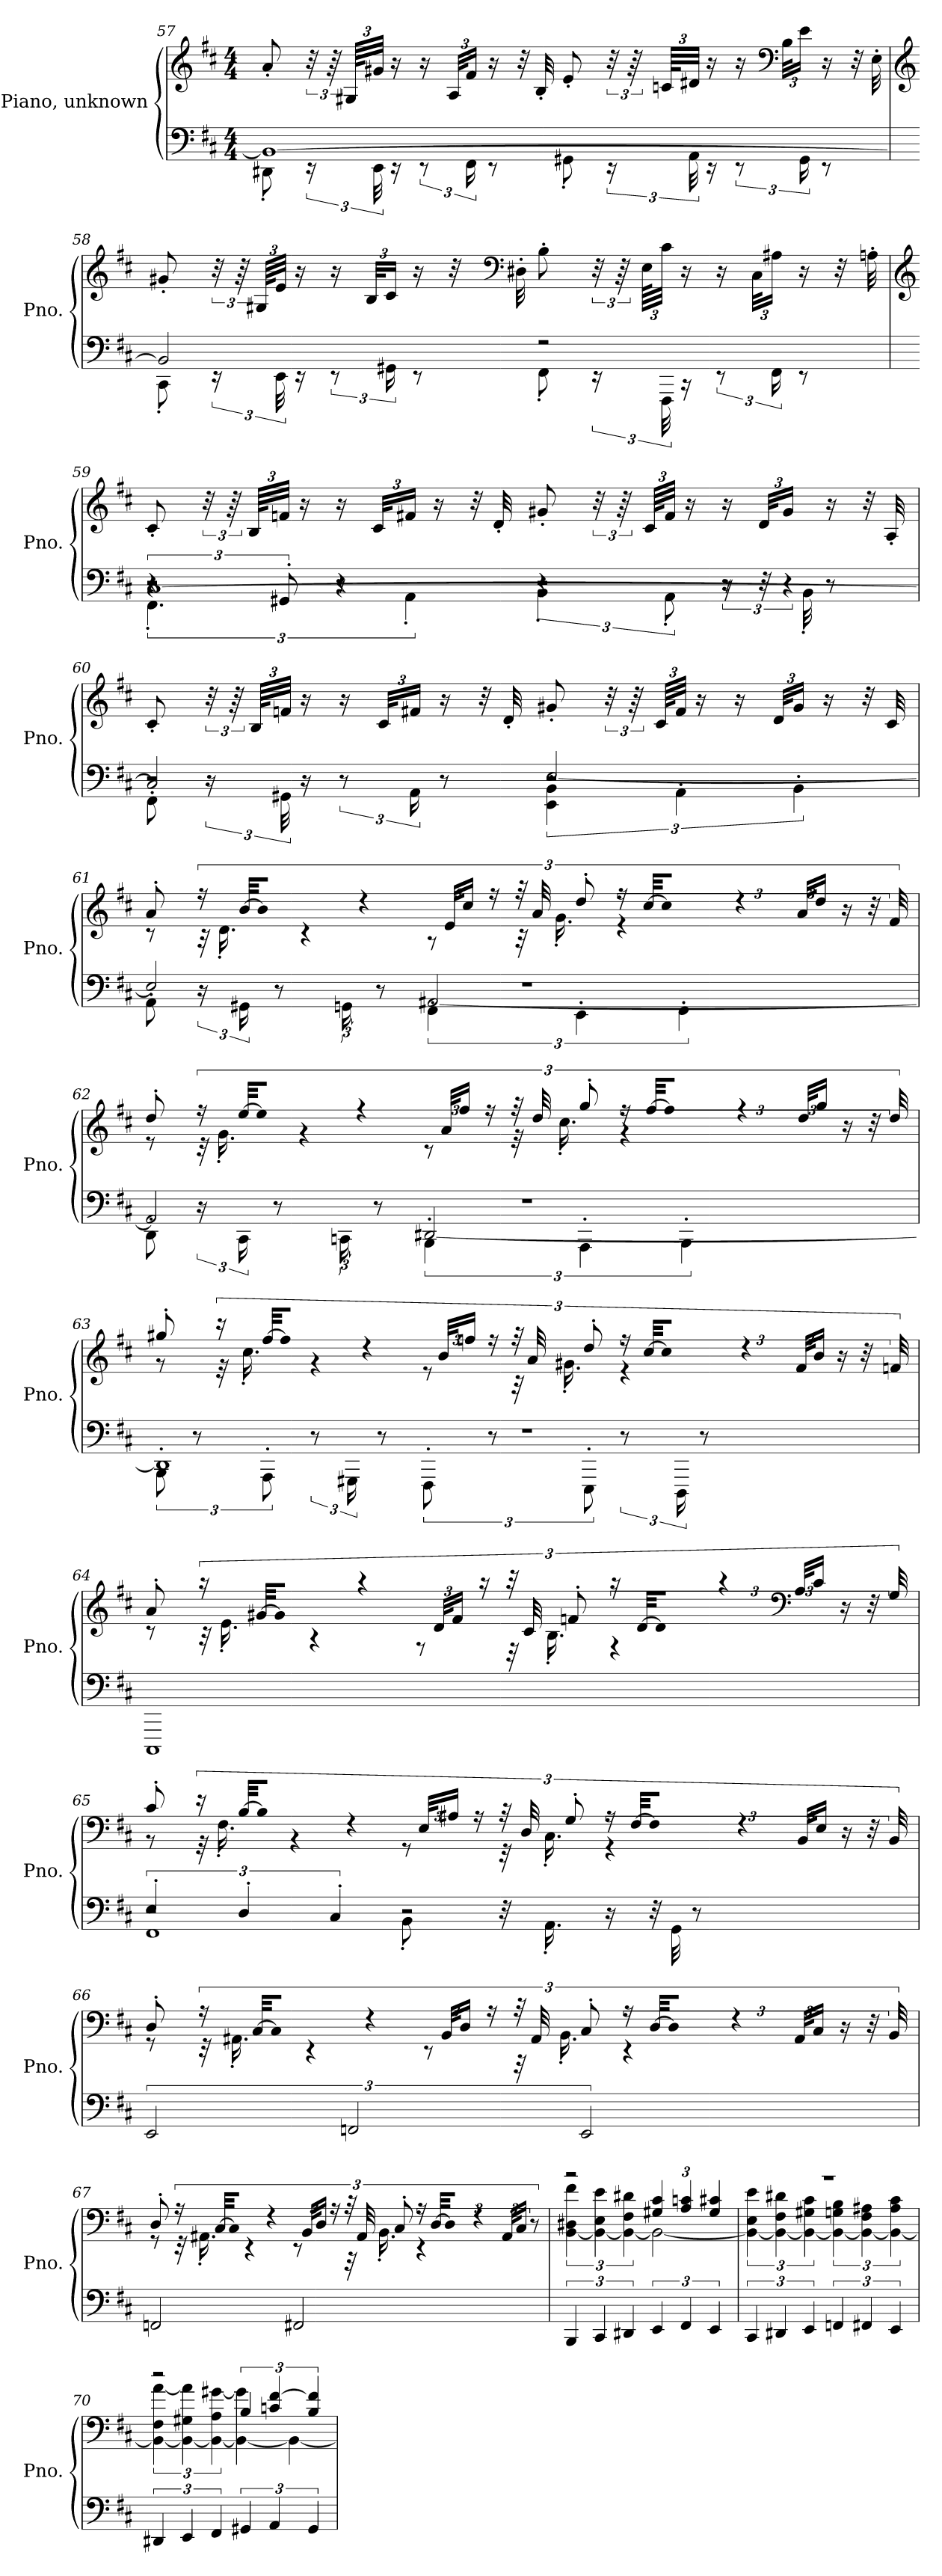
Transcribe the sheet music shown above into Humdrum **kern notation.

**kern	**kern
*part1	*part1
*staff2	*staff1
*I"Piano, unknown	*
*I'Pno.	*
!!LO:LB:g=z
*clefF4	*clefG2
*k[f#c#]	*k[f#c#]
*M4/4	*M4/4
=57	=57
*^	*
1BB_	8DD#X'\	8a'/
.	24r	48r
.	.	96r
.	.	96G#X/KLLL
.	48EE\	48g#X/JJJ
.	16r	16r
.	12r	16r
*	*	*Xbrackettup
.	.	48A/KLL
.	24FF#\	24f#/JJ
.	8r	16r
.	.	32r
.	.	32B'/
.	8GG#X'\	8e'/
*	*	*brackettup
.	24r	48r
.	.	96r
.	.	96cn/KLLL
.	48AA\	48d#X/JJJ
.	16r	16r
.	12r	16r
*	*	*clefF4
*	*	*Xbrackettup
.	.	48B\KLL
.	24GG#\	24e\JJ
.	8r	16r
.	.	32r
.	.	32E'\
!!LO:LB:g=z
=58	=58	=58
*	*	*clefG2
2BB/]	8CC#'\	8g#X'/
*	*	*brackettup
.	24r	48r
.	.	96r
.	.	96G#X/KLLL
.	48EE\	48e/JJJ
.	16r	16r
.	12r	16r
*	*	*Xbrackettup
.	.	48B/KLL
.	24GG#X\	24c#/JJ
.	8r	16r
.	.	32r
*	*	*clefF4
.	.	32D#X'\
2r	8FF#'\	8B'\
*	*	*brackettup
.	24r	48r
.	.	96r
.	.	96E\KLLL
.	48FFF#\	48c#\JJJ
.	16r	16r
.	12r	16r
*	*	*Xbrackettup
.	.	48C#\KLL
.	24FF#\	24A#X\JJ
.	8r	16r
.	.	32r
.	.	32An'\
*v	*v	*
!!LO:LB:g=z
=59	=59
*	*clefG2
*^	*
*	*^	*
*	*	*^	*
[1C#	2r	6r	6.FF#'\	8c#'/
*	*	*	*	*brackettup
.	.	.	.	48r
.	.	.	.	96r
.	.	.	.	96B/KLLL
.	.	12GG#X'/	.	48fn/JJJ
.	.	.	.	16r
.	.	4r	12r	16r
*	*	*	*	*Xbrackettup
.	.	.	.	48c#/KLL
.	.	.	6AA'\	24f#X/JJ
.	.	.	.	16r
.	.	.	.	32r
.	.	.	.	32d'/
.	4BB'\	2r	6r	8g#X'/
*	*	*	*	*brackettup
.	.	.	.	48r
.	.	.	.	96r
.	.	.	.	96c#/KLLL
.	.	.	12AA'\	48f#/JJJ
.	.	.	.	16r
.	16r	.	12r	16r
*	*	*	*	*Xbrackettup
.	32r	.	.	48d/KLL
.	.	.	6r	24g#/JJ
.	32BB'\	.	.	.
.	8r	.	.	16r
.	.	.	.	32r
.	.	.	.	32A'/
*	*	*v	*v	*
!!LO:LB:g=z
=60	=60	=60	=60
2C#/]	2r	8FF#'\	8c#'/
*	*	*	*brackettup
.	.	24r	48r
.	.	.	96r
.	.	.	96B/KLLL
.	.	48GG#X\	48fn/JJJ
.	.	16r	16r
.	.	12r	16r
*	*	*	*Xbrackettup
.	.	.	48c#/KLL
.	.	24AA\	24f#X/JJ
.	.	8r	16r
.	.	.	32r
.	.	.	32d'/
2r	[2E/	6EE\' 6BB\'	8g#X'/
*	*	*	*brackettup
.	.	.	48r
.	.	.	96r
.	.	.	96c#/KLLL
.	.	6AA'\	48f#/JJJ
.	.	.	16r
.	.	.	16r
*	*	*	*Xbrackettup
.	.	.	48d/KLL
.	.	6BB'\	24g#/JJ
.	.	.	16r
.	.	.	32r
.	.	.	32c#/
!!LO:LB:g=z
=61	=61	=61	=61
*	*	*	*^
1r	2E/]	8AA'\	8a'/	8r
*	*	*	*brackettup	*
.	.	24r	24r	32r
.	.	.	.	16.d'\
.	.	24GG#X\	[48b/KLL	.
.	.	.	16b/JJ]	.
.	.	8r	.	.
.	.	.	16r	4r
*	*	*	*Xbrackettup	*
.	.	.	48e/KLL	.
.	.	24GGn\	24cc#/JJ	.
.	.	8r	16r	.
.	.	.	32r	.
.	.	.	32a/	.
.	[2AA#X/	6FF#'\	8dd'/	8r
*	*	*	*brackettup	*
.	.	.	24r	32r
.	.	.	.	16.g'\
.	.	6EE'\	[48cc#/KLL	.
.	.	.	16cc#/JJ]	.
.	.	.	16r	4r
*	*	*	*Xbrackettup	*
.	.	.	48a/KLL	.
.	.	6FF#'\	24dd/JJ	.
.	.	.	16r	.
.	.	.	32r	.
.	.	.	32f#/	.
!!LO:PB:g=z	!!
=62	=62	=62	=62	=62
1r	2AA#/]	8DD'\	8dd'/	8r
*	*	*	*brackettup	*
.	.	24r	24r	32r
.	.	.	.	16.g'\
.	.	24CC#\	[48ee/KLL	.
.	.	.	16ee/JJ]	.
.	.	8r	.	.
.	.	.	16r	4r
*	*	*	*Xbrackettup	*
.	.	.	48a/KLL	.
.	.	24CCn\	24ff#/JJ	.
.	.	8r	16r	.
.	.	.	32r	.
.	.	.	32dd/	.
.	[2DD#X/	6BBB'\	8gg'/	8r
*	*	*	*brackettup	*
.	.	.	24r	32r
.	.	.	.	16.cc#'\
.	.	6AAA'\	[48ff#/KLL	.
.	.	.	16ff#/JJ]	.
.	.	.	16r	4r
*	*	*	*Xbrackettup	*
.	.	.	48dd/KLL	.
.	.	6BBB'\	24gg/JJ	.
.	.	.	16r	.
.	.	.	32r	.
.	.	.	32dd/	.
!!LO:LB:g=z	!!
=63	=63	=63	=63	=63
1r	1DD#]	12BBB'\	8gg#X'/	8r
.	.	12r	.	.
*	*	*	*brackettup	*
.	.	.	24r	32r
.	.	.	.	16.cc#'\
.	.	12AAA'\	[48ff#/KLL	.
.	.	.	16ff#/JJ]	.
.	.	12r	16r	4r
*	*	*	*Xbrackettup	*
.	.	.	48b/KLL	.
.	.	24GGG#X\	24ffn/JJ	.
.	.	8r	16r	.
.	.	.	32r	.
.	.	.	32a/	.
.	.	12FFF#'\	8dd'/	8r
.	.	12r	.	.
*	*	*	*brackettup	*
.	.	.	24r	32r
.	.	.	.	16.g#X'\
.	.	12EEE'\	[48cc#/KLL	.
.	.	.	16cc#/JJ]	.
.	.	12r	16r	4r
*	*	*	*Xbrackettup	*
.	.	.	48f#/KLL	.
.	.	24DDD\	24b/JJ	.
.	.	8r	16r	.
.	.	.	32r	.
.	.	.	32fn/	.
*v	*v	*v	*	*
!!LO:LB:g=z	!!
=64	=64	=64
1CCC#	8a'/	8r
*	*brackettup	*
.	24r	32r
.	.	16.e'\
.	[48g#X/KLL	.
.	16g#/JJ]	.
.	16r	4r
*	*Xbrackettup	*
.	48d/KLL	.
.	24f#/JJ	.
.	16r	.
.	32r	.
.	32c#/	.
.	8fn'/	8r
*	*brackettup	*
.	24r	32r
.	.	16.B'\
.	[48d/KLL	.
.	16d/JJ]	.
.	16r	4r
*	*clefF4	*
*	*Xbrackettup	*
.	48A/KLL	.
.	24c#/JJ	.
.	16r	.
.	32r	.
.	32G/	.
!!LO:LB:g=z	!!
=65	=65	=65
*^	*	*
*	*^	*	*
6E'/	2r	1FF#	8c#'/	8r
*	*	*	*brackettup	*
.	.	.	24r	32r
.	.	.	.	16.F#'\
6D'/	.	.	[48B/KLL	.
.	.	.	16B/JJ]	.
.	.	.	16r	4r
*	*	*	*Xbrackettup	*
.	.	.	48E/KLL	.
6C#'/	.	.	24A#X/JJ	.
.	.	.	16r	.
.	.	.	32r	.
.	.	.	32D/	.
2r	8BB'\	.	8G'/	8r
*	*	*	*brackettup	*
.	32r	.	24r	32r
.	16.AA'\	.	.	16.C#'\
.	.	.	[48F#/KLL	.
.	.	.	16F#/JJ]	.
.	16r	.	16r	4r
*	*	*	*Xbrackettup	*
.	32r	.	48BB/KLL	.
.	.	.	24E/JJ	.
.	32GG\	.	.	.
.	8r	.	16r	.
.	.	.	32r	.
.	.	.	32BB/	.
*v	*v	*v	*	*
!!LO:LB:g=z	!!
=66	=66	=66
3EE/	8D'/	8r
*	*brackettup	*
.	24r	32r
.	.	16.AA#X'\
.	[48C#/KLL	.
.	16C#/JJ]	.
.	16r	4r
*	*Xbrackettup	*
.	48BB/KLL	.
3FFn/	24D/JJ	.
.	16r	.
.	32r	.
.	32AA#/	.
.	8C#'/	8r
*	*brackettup	*
.	24r	32r
.	.	16.BB'\
3EE/	[48D/KLL	.
.	16D/JJ]	.
.	16r	4r
*	*Xbrackettup	*
.	48AA#/KLL	.
.	24C#/JJ	.
.	16r	.
.	32r	.
.	32BB/	.
!!LO:LB:g=z	!!
=67	=67	=67
2FFn/	8D'/	8r
*	*brackettup	*
.	24r	32r
.	.	16.AA#X'\
.	[48C#/KLL	.
.	16C#/JJ]	.
.	16r	4r
*	*Xbrackettup	*
.	48BB/KLL	.
.	24D/JJ	.
.	16r	.
.	32r	.
.	32AA#/	.
2FF#X/	8C#'/	8r
*	*brackettup	*
.	24r	32r
.	.	16.BB'\
.	[48D/KLL	.
.	16D/JJ]	.
.	16r	4r
*	*Xbrackettup	*
.	48AA#/KLL	.
.	24C#/JJ	.
.	8r	.
=68	=68	=68
*	*	*brackettup
6BBB/	2r	[6BB\ 6D#X\ 6f#\
6CC#/	.	6BB\_ 6E\ 6e\
6DD#X/	.	6BB\_ 6F#\ 6d#X\
6EE/	6G#X/ 6c#/	2BB\_
6FF#/	6A/ 6cn/	.
6EE/	6G#/ 6c#X/	.
!!LO:PB:g=z	!!
=69	=69	=69
6CC#/	1r	6BB\_ 6E\ 6e\
6DD#X/	.	6BB\_ 6F#\ 6d#X\
6EE/	.	6BB\_ 6G#X\ 6c#\
6FFn/	.	6BB\_ 6Gn\ 6B\
6FF#X/	.	6BB\_ 6F#\ 6A#X\
6EE/	.	6BB\_ 6A#\ 6c#\
=70	=70	=70
6DD#X/	2r	6BB\_ 6F#\ [6a\
6EE/	.	6BB\_ 6G#X\ 6a\]
6FF#/	.	6BB\_ 6A\ [6g#X\
6GG#X/	6B/	4BB\_ 4g#\]
6AA/	6cn/ [6f#/	.
.	.	4BB\_
6GG#/	6B/ 6f#/]	.
*	*v	*v
=	=
*-	*-
